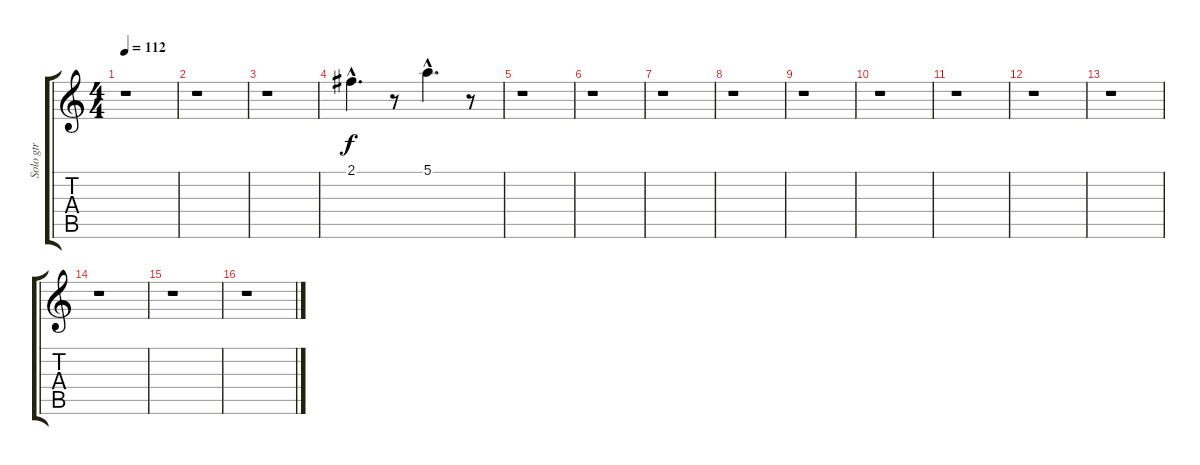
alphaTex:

\track ("Solo gtr" "Solo gtr") {instrument distortionguitar}
\staff {score tabs}
\tuning (E4 B3 G3 D3 A2 E2) {hide}
\ts (4 4)
\tempo 112
\clef g2
\ks c
r.1{dy f instrument distortionguitar} |
r.1 |
r.1 |
2.1{hac}.4{d} r.8 5.1{hac}.4{d} r.8 |
r.1 |
r.1 |
r.1 |
r.1 |
r.1 |
r.1 |
r.1 |
r.1 |
r.1 |
r.1 |
r.1 |
r.1
